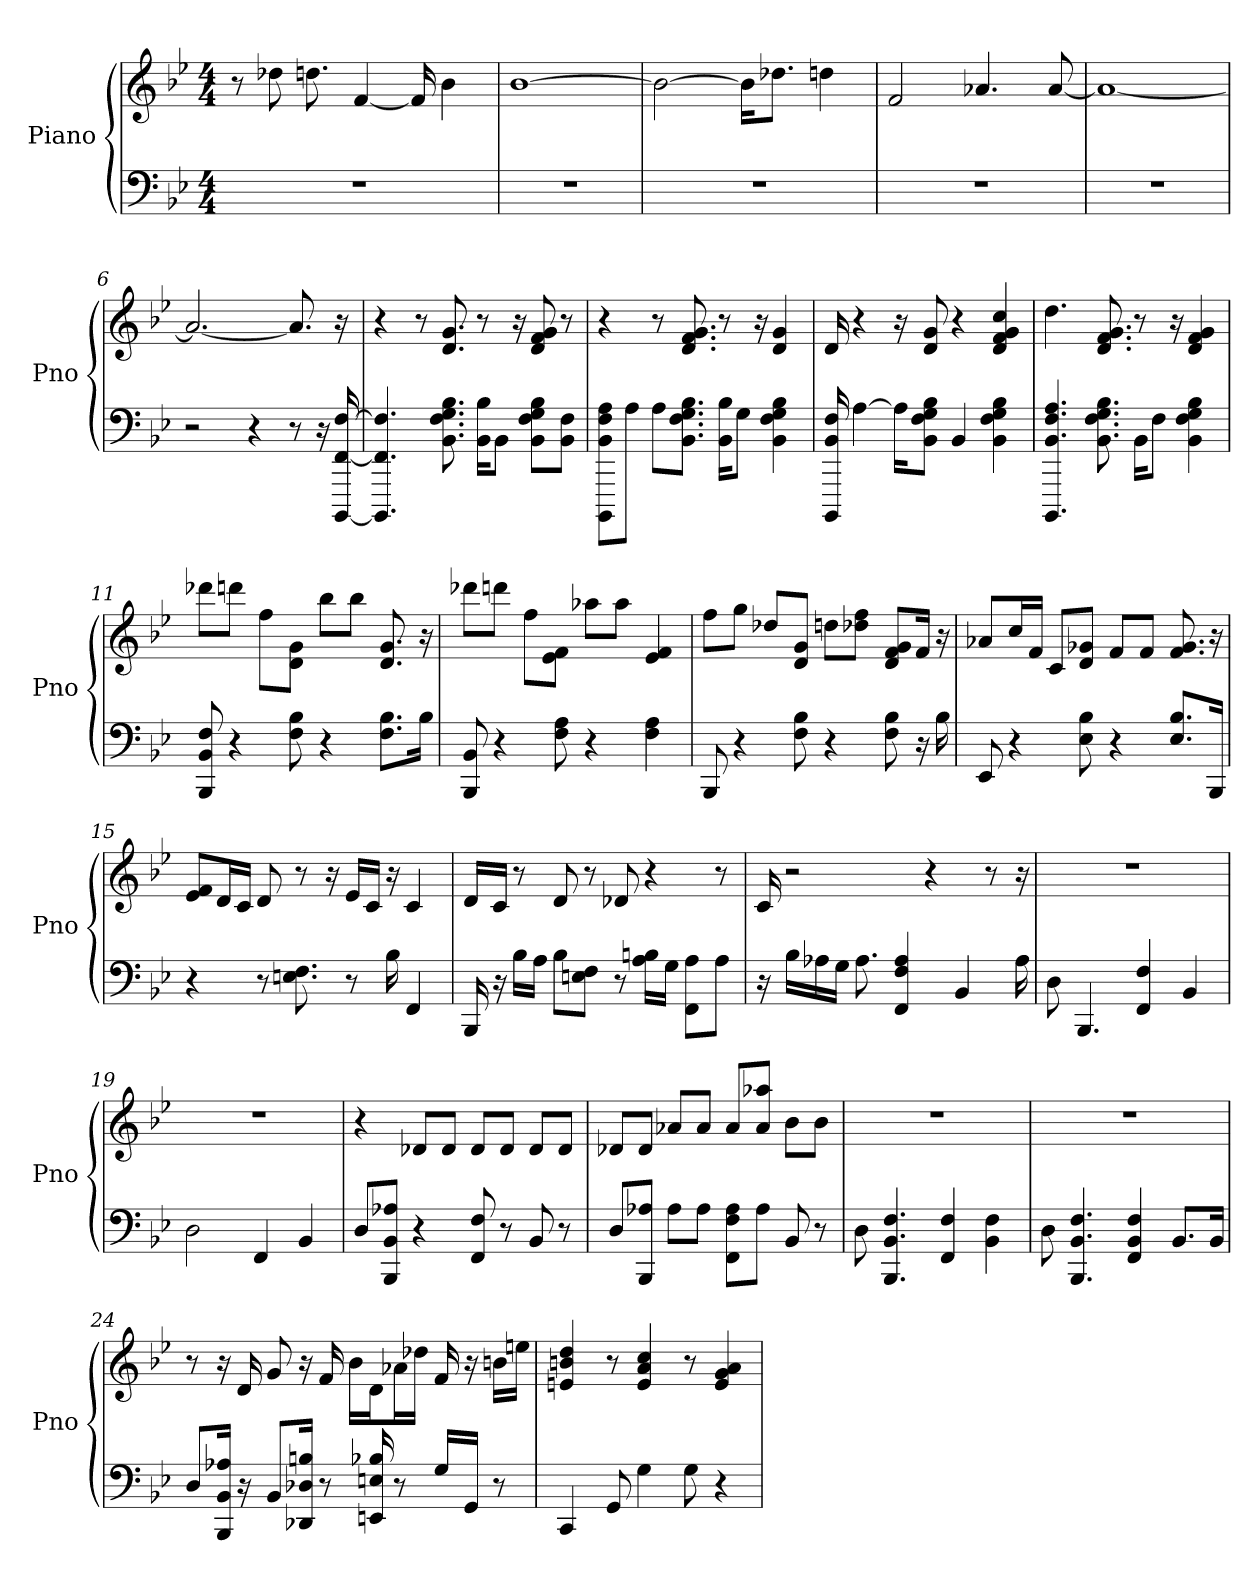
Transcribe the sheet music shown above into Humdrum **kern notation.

**kern	**kern
*part1	*part1
*staff2	*staff1
*I"Piano	*
*I'Pno	*
*clefF4	*clefG2
*k[b-e-]	*k[b-e-]
*B-:	*B-:
*M4/4	*M4/4
*MM130	*MM130
=1	=1
1r	8r
.	8dd-
.	8.dd
.	[4f
.	16f]
.	4b-
=2	=2
1r	[1b-
=3	=3
1r	2b-_
.	16b-\KL]
.	8.dd-\J
.	4dd
=4	=4
1r	2f
.	4.a-
.	[8a-
=5	=5
1r	1a-_
=6	=6
2r	2.a-_
4r	.
8r	8.a-]
16r	.
[16F [16FF [16BBBB-	16r
=7	=7
4.F] 4.FF] 4.BBBB-]	4r
.	8r
8.BB- 8.F 8.G 8.B-	8.g 8.d
16B-\ 16BB-\KL	8r
8BB-\J	.
.	16r
8G\ 8F\ 8BB-\ 8B-\L	8g 8f 8d
8BB-\ 8F\J	8r
=8	=8
8A\ 8BB-\ 8F\ 8BBBB-\L	4r
8A\J	.
8A\L	8r
8.F\ 8.B-\ 8.BB-\ 8.G\J	8.d 8.f 8.g
16B-\ 16BB-\KL	8r
8G\J	.
.	16r
4F 4G 4B- 4BB-	4d 4g
=9	=9
16F 16BBBB- 16BB-	16d
[4A	4r
16A\KL]	16r
8F\ 8G\ 8BB-\ 8B-\J	8d 8g
4BB-	4r
4F 4G 4BB- 4B-	4g 4cc 4d 4f
=10	=10
4.A 4.F 4.BBBB- 4.BB-	4.dd
8.B- 8.F 8.G 8.BB-	8.g 8.f 8.d
16BB-\KL	8r
8F\J	.
.	16r
4B- 4F 4G 4BB-	4g 4d 4f
=11	=11
8F 8BB- 8BBB-	8ddd-\L
4r	8ddd\J
.	8ff\L
8F 8B-	8d\ 8g\J
4r	8bb-\L
.	8bb-\J
8.F\ 8.B-\L	8.g 8.d
16B-\Jk	16r
=12	=12
8BB- 8BBB-	8ddd-\L
4r	8ddd\J
.	8ff\L
8F 8A	8f\ 8e-\J
4r	8aa-\L
.	8aa-\J
4A 4F	4f 4e-
=13	=13
8BBB-	8ff\L
4r	8gg\J
.	8dd-/L
8B- 8F	8g/ 8d/J
4r	8dd\L
.	8dd-\ 8ff\J
8B- 8F	8d/ 8g/ 8f/L
16r	16f/Jk
16B-	16r
=14	=14
8EE-	8a-/L
4r	16cc/L
.	16f/JJ
.	8c/L
8B- 8E-	8g-/ 8d/J
4r	8f/L
.	8f/J
8.B-/ 8.E-/L	8.g- 8.f
16BBB-/Jk	16r
=15	=15
4r	8f/ 8e-/L
.	16d/L
.	16c/JJ
8r	8d
8.E 8.F	8r
.	16r
8r	16e-/LL
.	16c/JJ
16B-	16r
4FF	4c
=16	=16
16BBB-	16d/LL
16r	16c/JJ
16B-\LL	8r
16A\JJ	.
8B-\L	8d
8E\ 8F\J	8r
8r	8d-
16B\ 16A\LL	4r
16G\JJ	.
8A\ 8FF\L	.
8A\J	8r
=17	=17
16r	16c
16B-\LL	2r
16A-\	.
16G\JJ	.
8.A-	.
4A- 4F 4FF	.
.	4r
4BB-	.
.	8r
16A-	16r
=18	=18
8D	1r
4.BBB-	.
4F 4FF	.
4BB-	.
=19	=19
2D	1r
4FF	.
4BB-	.
=20	=20
8D/L	4r
8A-/ 8BB-/ 8BBB-/J	.
4r	8d-/L
.	8d-/J
8FF 8F	8d-/L
8r	8d-/J
8BB-	8d-/L
8r	8d-/J
=21	=21
8D/L	8d-/L
8A-/ 8BBB-/J	8d-/J
8A-\L	8a-/L
8A-\J	8a-/J
8A-\ 8FF\ 8F\L	8a-/L
8A-\J	8aa-/ 8a-/J
8BB-	8b-\L
8r	8b-\J
=22	=22
8D	1r
4.BBB- 4.BB- 4.F	.
4FF 4F	.
4BB- 4F	.
=23	=23
8D	1r
4.BB- 4.F 4.BBB-	.
4F 4FF 4BB-	.
8.BB-/L	.
16BB-/Jk	.
=24	=24
8D/L	8r
16A-/ 16BB-/ 16BBB-/Jk	16r
16r	16d
8BB-/L	8g
16B/ 16D-/ 16DD-/Jk	16r
8r	16f
.	16b-\LL
16E 16EE 16B-	16d\J
8r	16a-\L
.	16dd-\JJ
16G/LL	16f
16GG/JJ	16r
8r	16b\LL
.	16ee\JJ
=25	=25
4CC	4dd 4e 4b
8GG	8r
4G	4cc 4e 4a
8G	8r
4r	4a 4e 4g
=	=
*-	*-
